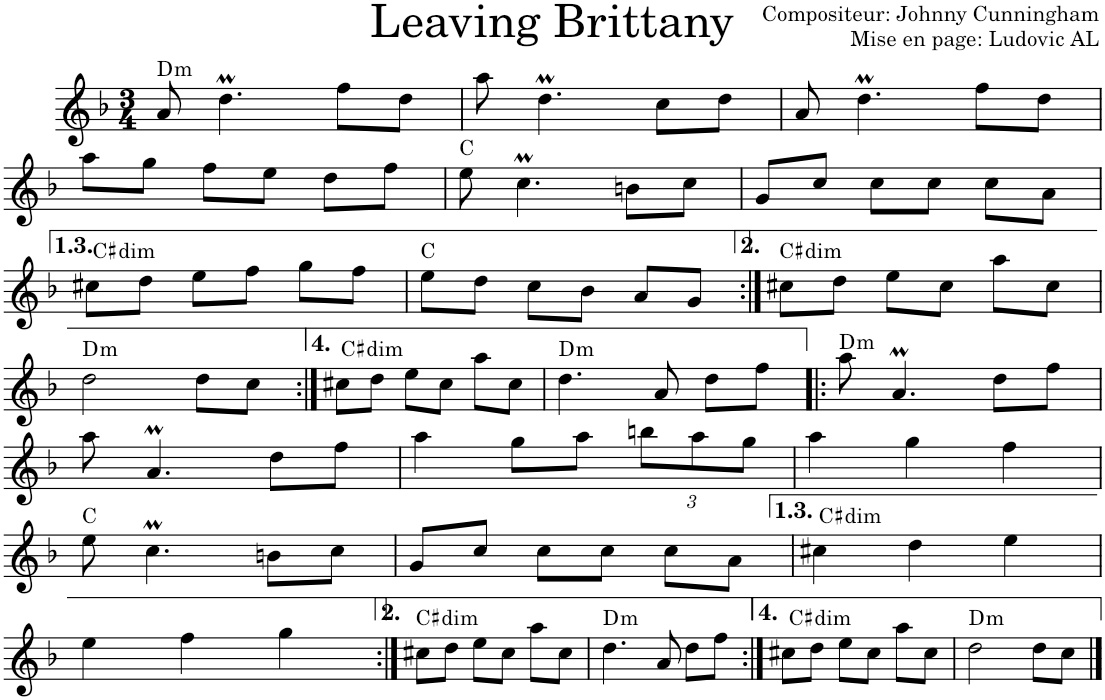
**kern	**harte
*part1	*part1
*staff1	*
*I"Violon	*
*I'Vln.	*
*clefG2	*
*k[b-]	*
*M3/4	*
=1	=1
!	!LO:H:kt=m
8a/	D:min
4.ddM\	.
8ff\L	.
8dd\J	.
=2	=2
8aa\	.
4.ddM\	.
8cc\L	.
8dd\J	.
=3	=3
8a/	.
4.ddM\	.
8ff\L	.
8dd\J	.
!!LO:LB:g=z
=4	=4
8aa\L	.
8gg\J	.
8ff\L	.
8ee\J	.
8dd\L	.
8ff\J	.
=5	=5
8ee\	C:maj
4.ccM\	.
8bn\L	.
8cc\J	.
=6	=6
8g/L	.
8cc/J	.
8cc\L	.
8cc\J	.
8cc\L	.
8a\J	.
!!LO:LB:g=z
=7	=7
!	!LO:H:kt=dim
8cc#X\L	C#:dim
8dd\J	.
8ee\L	.
8ff\J	.
8gg\L	.
8ff\J	.
=8	=8
8ee\L	C:maj
8dd\J	.
8cc\L	.
8b-\J	.
8a/L	.
8g/J	.
=9:|!	=9:|!
!	!LO:H:kt=dim
8cc#X\L	C#:dim
8dd\J	.
8ee\L	.
8cc#\J	.
8aa\L	.
8cc#\J	.
!!LO:LB:g=z
=10	=10
!	!LO:H:kt=m
2dd\	D:min
8dd\L	.
8cc\J	.
=11:|!	=11:|!
!	!LO:H:kt=dim
8cc#X\L	C#:dim
8dd\J	.
8ee\L	.
8cc#\J	.
8aa\L	.
8cc#\J	.
=12	=12
!	!LO:H:kt=m
4.dd\	D:min
8a/	.
8dd\L	.
8ff\J	.
=13!|:	=13!|:
!	!LO:H:kt=m
8aa\	D:min
4.am/	.
8dd\L	.
8ff\J	.
!!LO:LB:g=z
=14	=14
8aa\	.
4.am/	.
8dd\L	.
8ff\J	.
=15	=15
4aa\	.
8gg\L	.
8aa\J	.
*Xbrackettup	*
12bbn\L	.
12aa\	.
12gg\J	.
=16	=16
4aa\	.
4gg\	.
4ff\	.
!!LO:LB:g=z
=17	=17
8ee\	C:maj
4.ccM\	.
8bn\L	.
8cc\J	.
=18	=18
8g/L	.
8cc/J	.
8cc\L	.
8cc\J	.
8cc\L	.
8a\J	.
=19	=19
!	!LO:H:kt=dim
4cc#X\	C#:dim
4dd\	.
4ee\	.
!!LO:LB:g=z
=20	=20
4ee\	.
4ff\	.
4gg\	.
=21:|!	=21:|!
!	!LO:H:kt=dim
8cc#X\L	C#:dim
8dd\J	.
8ee\L	.
8cc#\J	.
8aa\L	.
8cc#\J	.
=22	=22
!	!LO:H:kt=m
4.dd\	D:min
8a/	.
8dd\L	.
8ff\J	.
=23:|!	=23:|!
!	!LO:H:kt=dim
8cc#X\L	C#:dim
8dd\J	.
8ee\L	.
8cc#\J	.
8aa\L	.
8cc#\J	.
=24	=24
!	!LO:H:kt=m
2dd\	D:min
8dd\L	.
8cc\J	.
==	==
*-	*-
